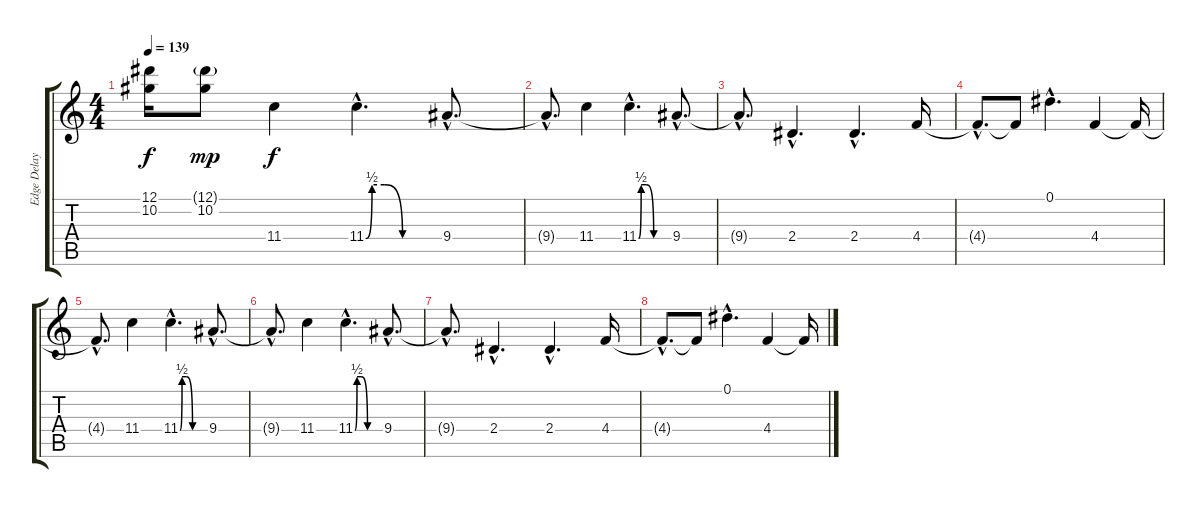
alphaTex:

\track ("Edge Delay 1" "Edge Delay") {instrument overdrivenguitar}
\staff {score tabs}
\tuning (Eb4 Bb3 Gb3 Db3 Ab2 Eb2) {hide}
\ts (4 4)
\tempo 139
\clef g2
\ks c
(12.1{t} 10.2{t}).16{dy f} (12.1{g} 10.2).8{dy mp} 11.4.4{dy f} 11.4{be (custom 0 0 5 2 15 2 30 0 45 0 60 0) hac}.4{d} 9.4{hac}.8{d} |
9.4{hac t}.8{d} 11.4.4 11.4{be (custom 0 0 5 2 15 2 30 0 45 0 60 0) hac}.4{d} 9.4{hac}.8{d} |
9.4{hac t}.8{d} 2.4{hac}.4{d} 2.4{hac}.4{d} 4.4.16 |
4.4{hac t}.8{d} 4.4{t}.8 0.1{hac}.4{d} 4.4.4 4.4{t}.16 |
4.4{hac t}.8{d} 11.4.4 11.4{be (custom 0 0 5 2 15 2 30 0 45 0 60 0) hac}.4{d} 9.4{hac}.8{d} |
9.4{hac t}.8{d} 11.4.4 11.4{be (custom 0 0 5 2 15 2 30 0 45 0 60 0) hac}.4{d} 9.4{hac}.8{d} |
9.4{hac t}.8{d} 2.4{hac}.4{d} 2.4{hac}.4{d} 4.4.16 |
4.4{hac t}.8{d} 4.4{t}.8 0.1{hac}.4{d} 4.4.4 4.4{t}.16
